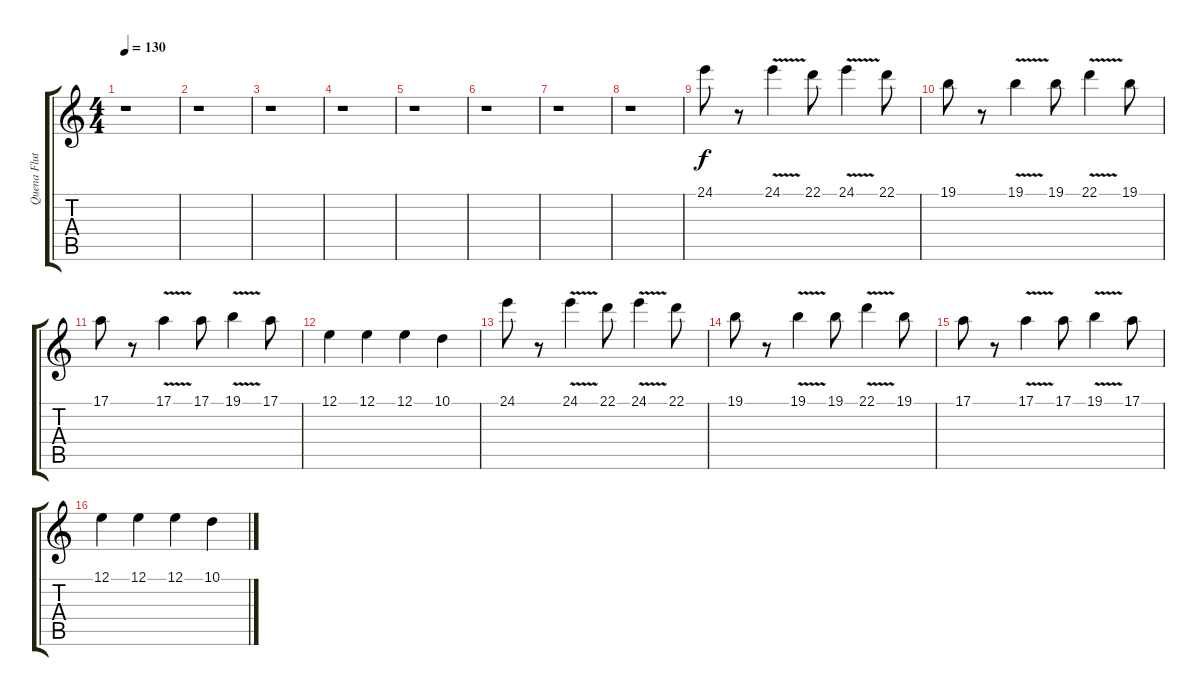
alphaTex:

\track ("Quena Flute" "Quena Flut") {instrument piccolo}
\staff {score tabs}
\tuning (E4 B3 G3 D3 A2 E2) {hide}
\ts (4 4)
\tempo 130
\clef g2
\ks c
r.1{dy f instrument piccolo} |
r.1 |
r.1 |
r.1 |
r.1 |
r.1 |
r.1 |
r.1 |
24.1.8 r.8 24.1{v}.4 22.1.8 24.1{v}.4 22.1.8 |
19.1.8 r.8 19.1{v}.4 19.1.8 22.1{v}.4 19.1.8 |
17.1.8 r.8 17.1{v}.4 17.1.8 19.1{v}.4 17.1.8 |
12.1.4 12.1.4 12.1.4 10.1.4 |
24.1.8 r.8 24.1{v}.4 22.1.8 24.1{v}.4 22.1.8 |
19.1.8 r.8 19.1{v}.4 19.1.8 22.1{v}.4 19.1.8 |
17.1.8 r.8 17.1{v}.4 17.1.8 19.1{v}.4 17.1.8 |
12.1.4 12.1.4 12.1.4 10.1.4
